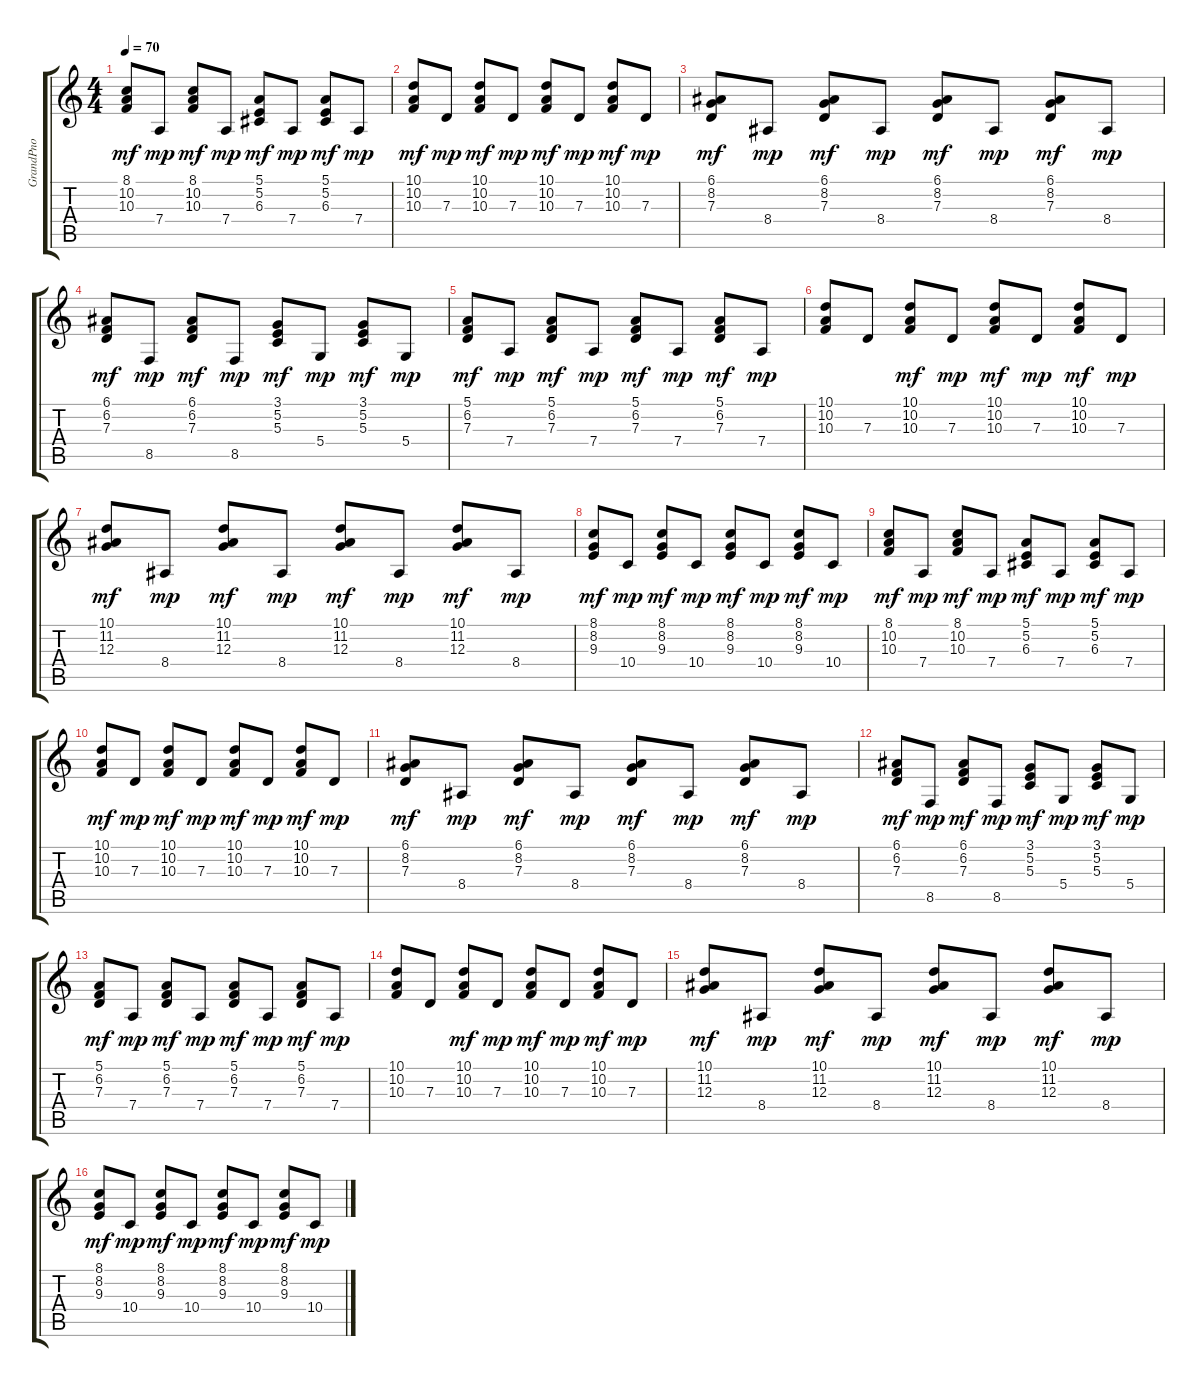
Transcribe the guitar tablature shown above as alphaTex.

\track ("GrandPno" "GrandPno") {instrument acousticgrandpiano}
\staff {score tabs}
\tuning (E4 B3 G3 D3 A2 E2) {hide}
\ts (4 4)
\tempo 70
\clef g2
\ks c
(8.1 10.2 10.3).8{dy mf} 7.4.8{dy mp} (8.1 10.2 10.3).8{dy mf} 7.4.8{dy mp} (5.1 5.2 6.3).8{dy mf} 7.4.8{dy mp} (5.1 5.2 6.3).8{dy mf} 7.4.8{dy mp} |
(10.1 10.2 10.3).8{dy mf} 7.3.8{dy mp} (10.1 10.2 10.3).8{dy mf} 7.3.8{dy mp} (10.1 10.2 10.3).8{dy mf} 7.3.8{dy mp} (10.1 10.2 10.3).8{dy mf} 7.3.8{dy mp} |
(6.1 8.2 7.3).8{dy mf} 8.4.8{dy mp} (6.1 8.2 7.3).8{dy mf} 8.4.8{dy mp} (6.1 8.2 7.3).8{dy mf} 8.4.8{dy mp} (6.1 8.2 7.3).8{dy mf} 8.4.8{dy mp} |
(6.1 6.2 7.3).8{dy mf} 8.5.8{dy mp} (6.1 6.2 7.3).8{dy mf} 8.5.8{dy mp} (3.1 5.2 5.3).8{dy mf} 5.4.8{dy mp} (3.1 5.2 5.3).8{dy mf} 5.4.8{dy mp} |
(5.1 6.2 7.3).8{dy mf} 7.4.8{dy mp} (5.1 6.2 7.3).8{dy mf} 7.4.8{dy mp} (5.1 6.2 7.3).8{dy mf} 7.4.8{dy mp} (5.1 6.2 7.3).8{dy mf} 7.4.8{dy mp} |
(10.1 10.2 10.3).8 7.3.8 (10.1 10.2 10.3).8{dy mf} 7.3.8{dy mp} (10.1 10.2 10.3).8{dy mf} 7.3.8{dy mp} (10.1 10.2 10.3).8{dy mf} 7.3.8{dy mp} |
(10.1 11.2 12.3).8{dy mf} 8.4.8{dy mp} (10.1 11.2 12.3).8{dy mf} 8.4.8{dy mp} (10.1 11.2 12.3).8{dy mf} 8.4.8{dy mp} (10.1 11.2 12.3).8{dy mf} 8.4.8{dy mp} |
(8.1 8.2 9.3).8{dy mf} 10.4.8{dy mp} (8.1 8.2 9.3).8{dy mf} 10.4.8{dy mp} (8.1 8.2 9.3).8{dy mf} 10.4.8{dy mp} (8.1 8.2 9.3).8{dy mf} 10.4.8{dy mp} |
(8.1 10.2 10.3).8{dy mf} 7.4.8{dy mp} (8.1 10.2 10.3).8{dy mf} 7.4.8{dy mp} (5.1 5.2 6.3).8{dy mf} 7.4.8{dy mp} (5.1 5.2 6.3).8{dy mf} 7.4.8{dy mp} |
(10.1 10.2 10.3).8{dy mf} 7.3.8{dy mp} (10.1 10.2 10.3).8{dy mf} 7.3.8{dy mp} (10.1 10.2 10.3).8{dy mf} 7.3.8{dy mp} (10.1 10.2 10.3).8{dy mf} 7.3.8{dy mp} |
(6.1 8.2 7.3).8{dy mf} 8.4.8{dy mp} (6.1 8.2 7.3).8{dy mf} 8.4.8{dy mp} (6.1 8.2 7.3).8{dy mf} 8.4.8{dy mp} (6.1 8.2 7.3).8{dy mf} 8.4.8{dy mp} |
(6.1 6.2 7.3).8{dy mf} 8.5.8{dy mp} (6.1 6.2 7.3).8{dy mf} 8.5.8{dy mp} (3.1 5.2 5.3).8{dy mf} 5.4.8{dy mp} (3.1 5.2 5.3).8{dy mf} 5.4.8{dy mp} |
(5.1 6.2 7.3).8{dy mf} 7.4.8{dy mp} (5.1 6.2 7.3).8{dy mf} 7.4.8{dy mp} (5.1 6.2 7.3).8{dy mf} 7.4.8{dy mp} (5.1 6.2 7.3).8{dy mf} 7.4.8{dy mp} |
(10.1 10.2 10.3).8 7.3.8 (10.1 10.2 10.3).8{dy mf} 7.3.8{dy mp} (10.1 10.2 10.3).8{dy mf} 7.3.8{dy mp} (10.1 10.2 10.3).8{dy mf} 7.3.8{dy mp} |
(10.1 11.2 12.3).8{dy mf} 8.4.8{dy mp} (10.1 11.2 12.3).8{dy mf} 8.4.8{dy mp} (10.1 11.2 12.3).8{dy mf} 8.4.8{dy mp} (10.1 11.2 12.3).8{dy mf} 8.4.8{dy mp} |
(8.1 8.2 9.3).8{dy mf} 10.4.8{dy mp} (8.1 8.2 9.3).8{dy mf} 10.4.8{dy mp} (8.1 8.2 9.3).8{dy mf} 10.4.8{dy mp} (8.1 8.2 9.3).8{dy mf} 10.4.8{dy mp}
